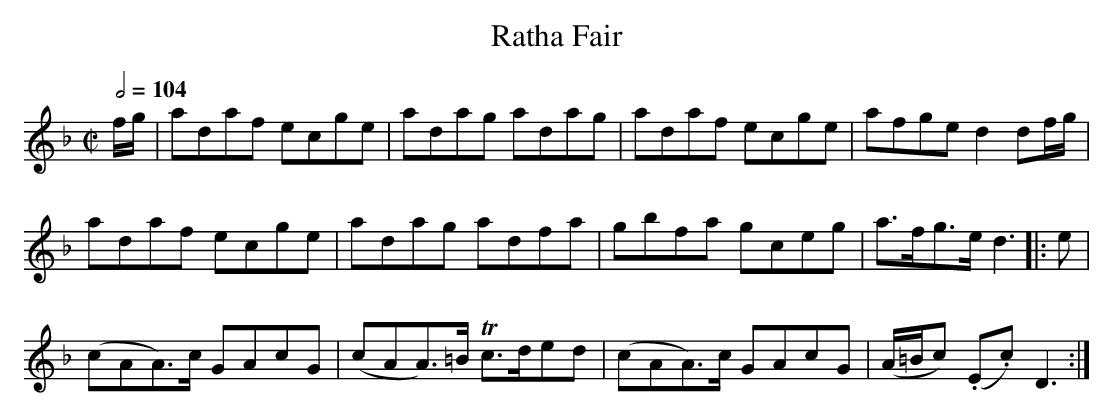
X:1
T:Ratha Fair
M:C|
L:1/8
Q:1/2=104
K:D Minor
f/g/|adaf   ecge| adag     adag | adaf   ecge| afge           d2 df/g/|
     adaf   ecge| adag     adfa | gbfa   gceg| a>fg>e         d3|:e   |
    (cAA>)c GAcG|(cAA>)=B Tc>ded|(cAA>)c GAcG|(A/=B/c) (.E.c) D3     :|
